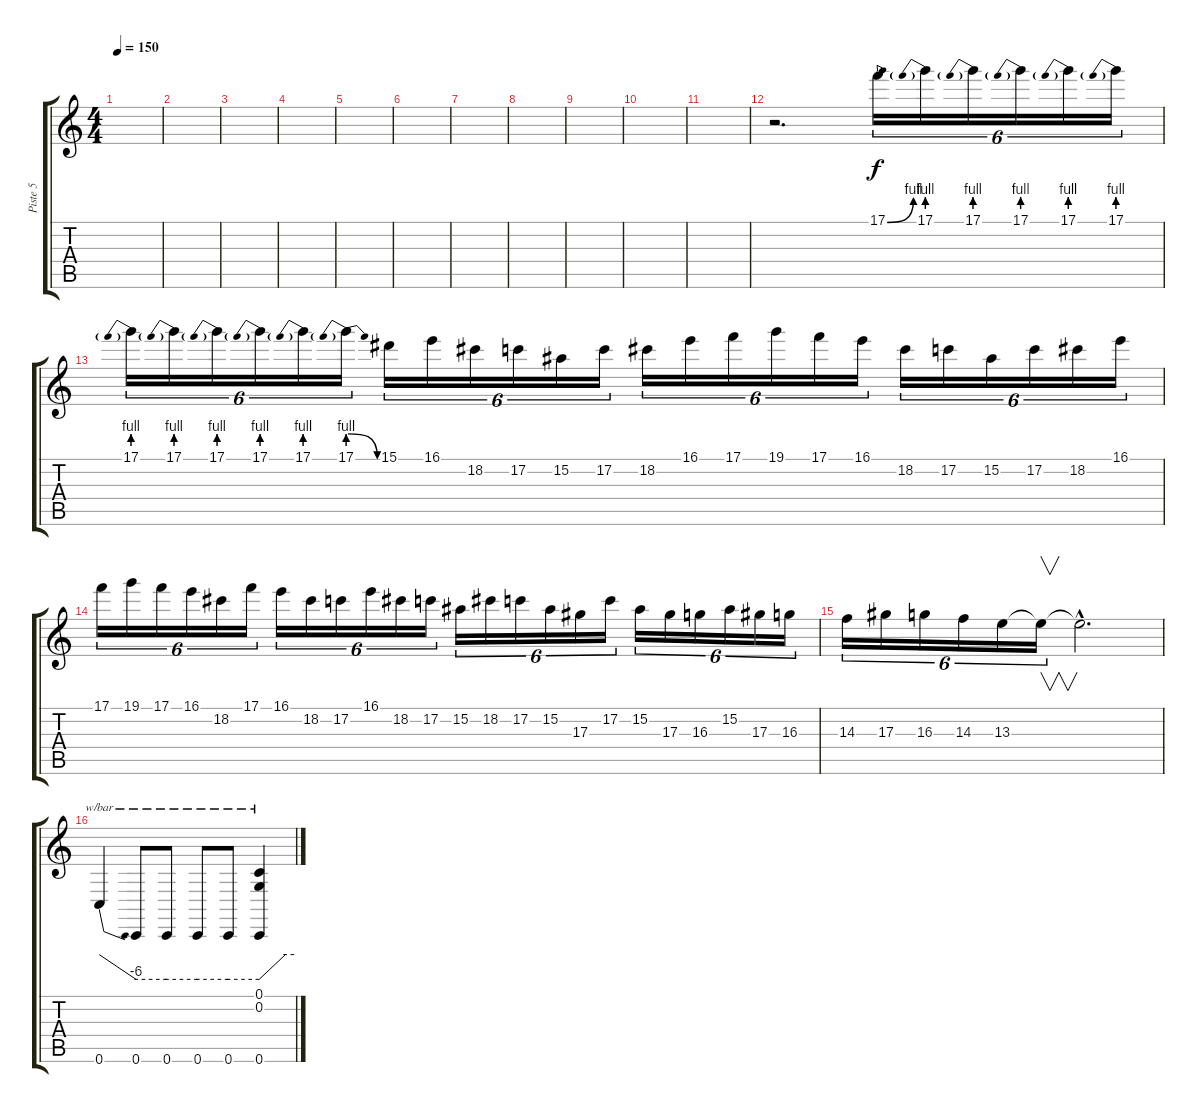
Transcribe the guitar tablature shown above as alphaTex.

\track ("Piste 5" "Piste 5") {instrument distortionguitar}
\staff {score tabs}
\tuning (C4 G3 Eb3 Bb2 F2 C2) {hide}
\ts (4 4)
\tempo 150
\clef g2
\ks c
|
|
|
|
|
|
|
|
|
|
|
r.2{d} 17.1{be (bend 0 0 60 4)}.16{tu (6 4) volume 13} 17.1{be (prebend 0 4 60 4)}.16{tu (6 4)} 17.1{be (prebend 0 4 60 4)}.16{tu (6 4)} 17.1{be (prebend 0 4 60 4)}.16{tu (6 4)} 17.1{be (prebend 0 4 60 4)}.16{tu (6 4)} 17.1{be (prebend 0 4 60 4)}.16{tu (6 4)} |
17.1{be (prebend 0 4 60 4)}.16{tu (6 4)} 17.1{be (prebend 0 4 60 4)}.16{tu (6 4)} 17.1{be (prebend 0 4 60 4)}.16{tu (6 4)} 17.1{be (prebend 0 4 60 4)}.16{tu (6 4)} 17.1{be (prebend 0 4 60 4)}.16{tu (6 4)} 17.1{be (prebendrelease 0 4 60 0)}.16{tu (6 4)} 15.1.16{tu (6 4)} 16.1.16{tu (6 4)} 18.2.16{tu (6 4)} 17.2.16{tu (6 4)} 15.2.16{tu (6 4)} 17.2.16{tu (6 4)} 18.2.16{tu (6 4)} 16.1.16{tu (6 4)} 17.1.16{tu (6 4)} 19.1.16{tu (6 4)} 17.1.16{tu (6 4)} 16.1.16{tu (6 4)} 18.2.16{tu (6 4)} 17.2.16{tu (6 4)} 15.2.16{tu (6 4)} 17.2.16{tu (6 4)} 18.2.16{tu (6 4)} 16.1.16{tu (6 4)} |
17.1.16{tu (6 4)} 19.1.16{tu (6 4)} 17.1.16{tu (6 4)} 16.1.16{tu (6 4)} 18.2.16{tu (6 4)} 17.1.16{tu (6 4)} 16.1.16{tu (6 4)} 18.2.16{tu (6 4)} 17.2.16{tu (6 4)} 16.1.16{tu (6 4)} 18.2.16{tu (6 4)} 17.2.16{tu (6 4)} 15.2.16{tu (6 4)} 18.2.16{tu (6 4)} 17.2.16{tu (6 4)} 15.2.16{tu (6 4)} 17.3.16{tu (6 4)} 17.2.16{tu (6 4)} 15.2.16{tu (6 4)} 17.3.16{tu (6 4)} 16.3.16{tu (6 4)} 15.2.16{tu (6 4)} 17.3.16{tu (6 4)} 16.3.16{tu (6 4)} |
14.3.16{tu (6 4)} 17.3.16{tu (6 4)} 16.3.16{tu (6 4)} 14.3.16{tu (6 4)} 13.3.16{tu (6 4)} 13.3{t}.16{v tu (6 4)} 13.3{hac t}.2{d} |
0.6.4{tbe (dive default 0 0 60 -24)} 0.6.8{tbe (hold default 0 -24 60 -24)} 0.6.8{tbe (hold default 0 -24 60 -24)} 0.6.8{tbe (hold default 0 -24 60 -24)} 0.6.8{tbe (hold default 0 -24 60 -24)} (0.1 0.2 0.6).4{tbe (custom default 0 -24 45 0 60 0)}
